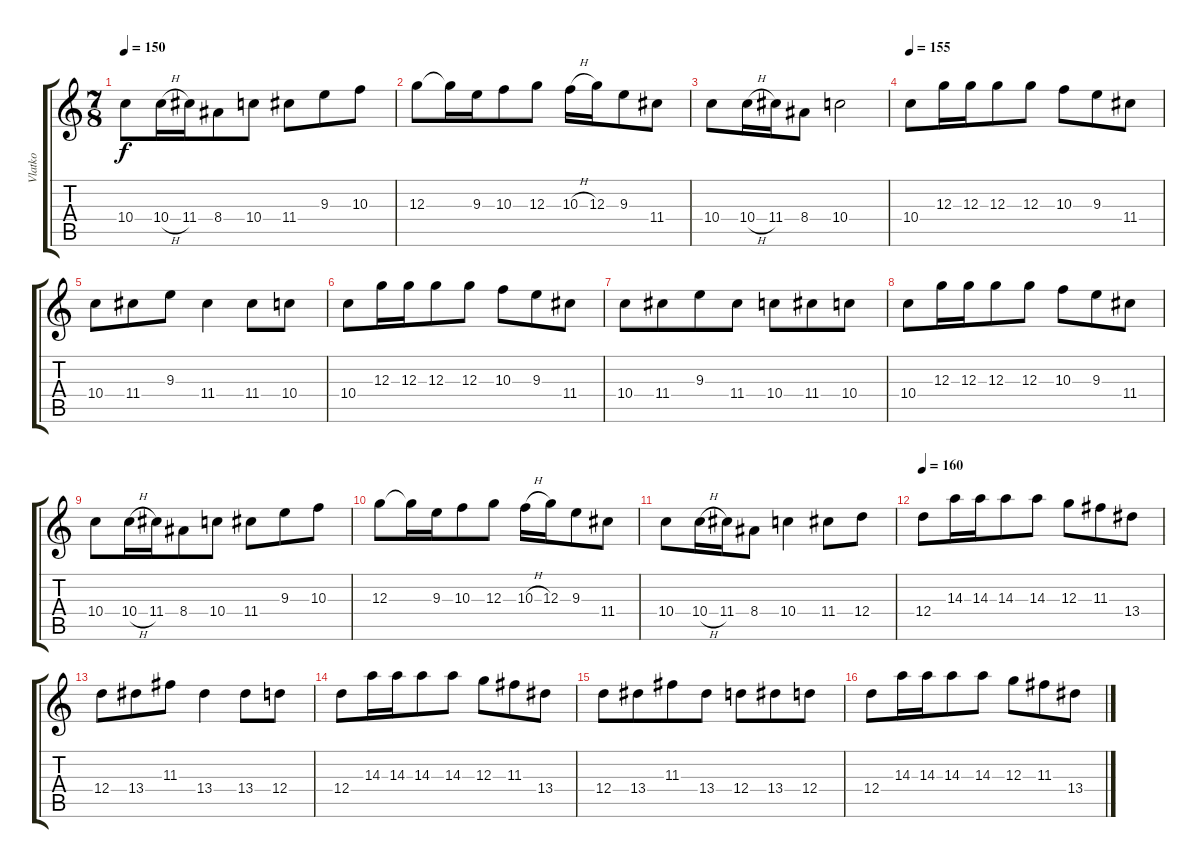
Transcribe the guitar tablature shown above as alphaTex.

\track ("Vlatko" "Vlatko") {instrument distortionguitar}
\staff {score tabs}
\tuning (E4 B3 G3 D3 A2 E2) {hide}
\ts (7 8)
\tempo 150
\clef g2
\ks c
10.4.8{dy f} 10.4{h}.16 11.4.16 8.4.8 10.4.8 11.4.8 9.3.8 10.3.8 |
12.3.8 12.3{t}.16 9.3.16 10.3.8 12.3.8 10.3{h}.16 12.3.16 9.3.8 11.4.8 |
10.4.8 10.4{h}.16 11.4.16 8.4.8 10.4.2 |
\tempo 155
10.4.8{volume 14} 12.3.16 12.3.16 12.3.8 12.3.8 10.3.8 9.3.8 11.4.8 |
10.4.8 11.4.8 9.3.8 11.4.4 11.4.8 10.4.8 |
10.4.8 12.3.16 12.3.16 12.3.8 12.3.8 10.3.8 9.3.8 11.4.8 |
10.4.8 11.4.8 9.3.8 11.4.8 10.4.8 11.4.8 10.4.8 |
10.4.8 12.3.16 12.3.16 12.3.8 12.3.8 10.3.8 9.3.8 11.4.8 |
10.4.8 10.4{h}.16 11.4.16 8.4.8 10.4.8 11.4.8 9.3.8 10.3.8 |
12.3.8 12.3{t}.16 9.3.16 10.3.8 12.3.8 10.3{h}.16 12.3.16 9.3.8 11.4.8 |
10.4.8 10.4{h}.16 11.4.16 8.4.8 10.4.4 11.4.8 12.4.8 |
\tempo 160
12.4.8{volume 14} 14.3.16 14.3.16 14.3.8 14.3.8 12.3.8 11.3.8 13.4.8 |
12.4.8 13.4.8 11.3.8 13.4.4 13.4.8 12.4.8 |
12.4.8 14.3.16 14.3.16 14.3.8 14.3.8 12.3.8 11.3.8 13.4.8 |
12.4.8 13.4.8 11.3.8 13.4.8 12.4.8 13.4.8 12.4.8 |
12.4.8 14.3.16 14.3.16 14.3.8 14.3.8 12.3.8 11.3.8 13.4.8
